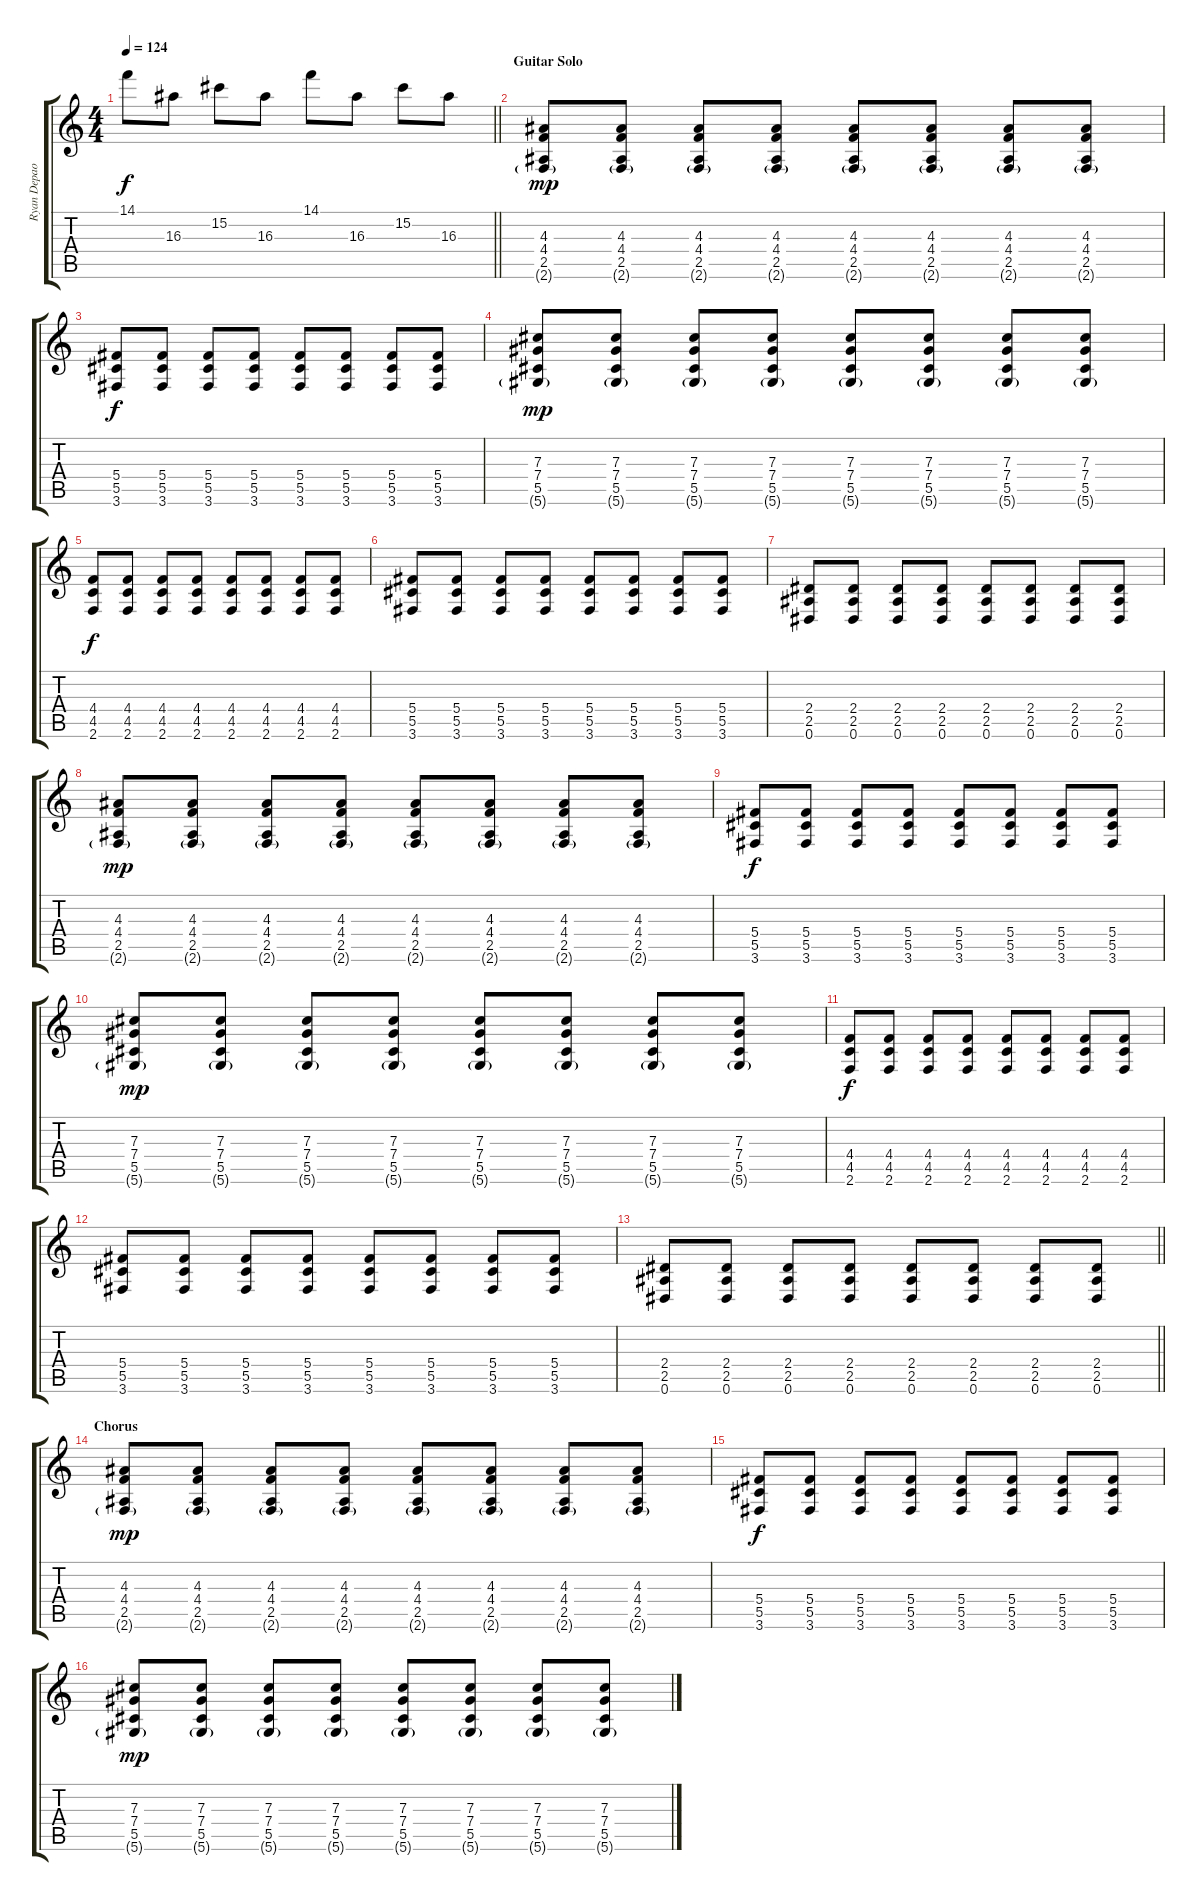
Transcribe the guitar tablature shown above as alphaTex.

\track ("Ryan Depaolo" "Ryan Depao") {instrument distortionguitar}
\staff {score tabs}
\tuning (Eb4 Bb3 Gb3 Db3 Ab2 Eb2) {hide}
\ts (4 4)
\tempo 124
\clef g2
\barLineRight lightlight
\ks c
14.1.8{dy f} 16.3.8 15.2.8 16.3.8 14.1.8 16.3.8 15.2.8 16.3.8 |
\section ("" "Guitar Solo")
(4.3 4.4 2.5 2.6{g}).8{dy mp} (4.3 4.4 2.5 2.6{g}).8 (4.3 4.4 2.5 2.6{g}).8 (4.3 4.4 2.5 2.6{g}).8 (4.3 4.4 2.5 2.6{g}).8 (4.3 4.4 2.5 2.6{g}).8 (4.3 4.4 2.5 2.6{g}).8 (4.3 4.4 2.5 2.6{g}).8 |
(5.4 5.5 3.6).8{dy f} (5.4 5.5 3.6).8 (5.4 5.5 3.6).8 (5.4 5.5 3.6).8 (5.4 5.5 3.6).8 (5.4 5.5 3.6).8 (5.4 5.5 3.6).8 (5.4 5.5 3.6).8 |
(7.3 7.4 5.5 5.6{g}).8{dy mp} (7.3 7.4 5.5 5.6{g}).8 (7.3 7.4 5.5 5.6{g}).8 (7.3 7.4 5.5 5.6{g}).8 (7.3 7.4 5.5 5.6{g}).8 (7.3 7.4 5.5 5.6{g}).8 (7.3 7.4 5.5 5.6{g}).8 (7.3 7.4 5.5 5.6{g}).8 |
(4.4 4.5 2.6).8{dy f} (4.4 4.5 2.6).8 (4.4 4.5 2.6).8 (4.4 4.5 2.6).8 (4.4 4.5 2.6).8 (4.4 4.5 2.6).8 (4.4 4.5 2.6).8 (4.4 4.5 2.6).8 |
(5.4 5.5 3.6).8 (5.4 5.5 3.6).8 (5.4 5.5 3.6).8 (5.4 5.5 3.6).8 (5.4 5.5 3.6).8 (5.4 5.5 3.6).8 (5.4 5.5 3.6).8 (5.4 5.5 3.6).8 |
(2.4 2.5 0.6).8 (2.4 2.5 0.6).8 (2.4 2.5 0.6).8 (2.4 2.5 0.6).8 (2.4 2.5 0.6).8 (2.4 2.5 0.6).8 (2.4 2.5 0.6).8 (2.4 2.5 0.6).8 |
(4.3 4.4 2.5 2.6{g}).8{dy mp} (4.3 4.4 2.5 2.6{g}).8 (4.3 4.4 2.5 2.6{g}).8 (4.3 4.4 2.5 2.6{g}).8 (4.3 4.4 2.5 2.6{g}).8 (4.3 4.4 2.5 2.6{g}).8 (4.3 4.4 2.5 2.6{g}).8 (4.3 4.4 2.5 2.6{g}).8 |
(5.4 5.5 3.6).8{dy f} (5.4 5.5 3.6).8 (5.4 5.5 3.6).8 (5.4 5.5 3.6).8 (5.4 5.5 3.6).8 (5.4 5.5 3.6).8 (5.4 5.5 3.6).8 (5.4 5.5 3.6).8 |
(7.3 7.4 5.5 5.6{g}).8{dy mp} (7.3 7.4 5.5 5.6{g}).8 (7.3 7.4 5.5 5.6{g}).8 (7.3 7.4 5.5 5.6{g}).8 (7.3 7.4 5.5 5.6{g}).8 (7.3 7.4 5.5 5.6{g}).8 (7.3 7.4 5.5 5.6{g}).8 (7.3 7.4 5.5 5.6{g}).8 |
(4.4 4.5 2.6).8{dy f} (4.4 4.5 2.6).8 (4.4 4.5 2.6).8 (4.4 4.5 2.6).8 (4.4 4.5 2.6).8 (4.4 4.5 2.6).8 (4.4 4.5 2.6).8 (4.4 4.5 2.6).8 |
(5.4 5.5 3.6).8 (5.4 5.5 3.6).8 (5.4 5.5 3.6).8 (5.4 5.5 3.6).8 (5.4 5.5 3.6).8 (5.4 5.5 3.6).8 (5.4 5.5 3.6).8 (5.4 5.5 3.6).8 |
\barLineRight lightlight
(2.4 2.5 0.6).8 (2.4 2.5 0.6).8 (2.4 2.5 0.6).8 (2.4 2.5 0.6).8 (2.4 2.5 0.6).8 (2.4 2.5 0.6).8 (2.4 2.5 0.6).8 (2.4 2.5 0.6).8 |
\section ("" "Chorus")
(4.3 4.4 2.5 2.6{g}).8{dy mp} (4.3 4.4 2.5 2.6{g}).8 (4.3 4.4 2.5 2.6{g}).8 (4.3 4.4 2.5 2.6{g}).8 (4.3 4.4 2.5 2.6{g}).8 (4.3 4.4 2.5 2.6{g}).8 (4.3 4.4 2.5 2.6{g}).8 (4.3 4.4 2.5 2.6{g}).8 |
(5.4 5.5 3.6).8{dy f} (5.4 5.5 3.6).8 (5.4 5.5 3.6).8 (5.4 5.5 3.6).8 (5.4 5.5 3.6).8 (5.4 5.5 3.6).8 (5.4 5.5 3.6).8 (5.4 5.5 3.6).8 |
(7.3 7.4 5.5 5.6{g}).8{dy mp} (7.3 7.4 5.5 5.6{g}).8 (7.3 7.4 5.5 5.6{g}).8 (7.3 7.4 5.5 5.6{g}).8 (7.3 7.4 5.5 5.6{g}).8 (7.3 7.4 5.5 5.6{g}).8 (7.3 7.4 5.5 5.6{g}).8 (7.3 7.4 5.5 5.6{g}).8
